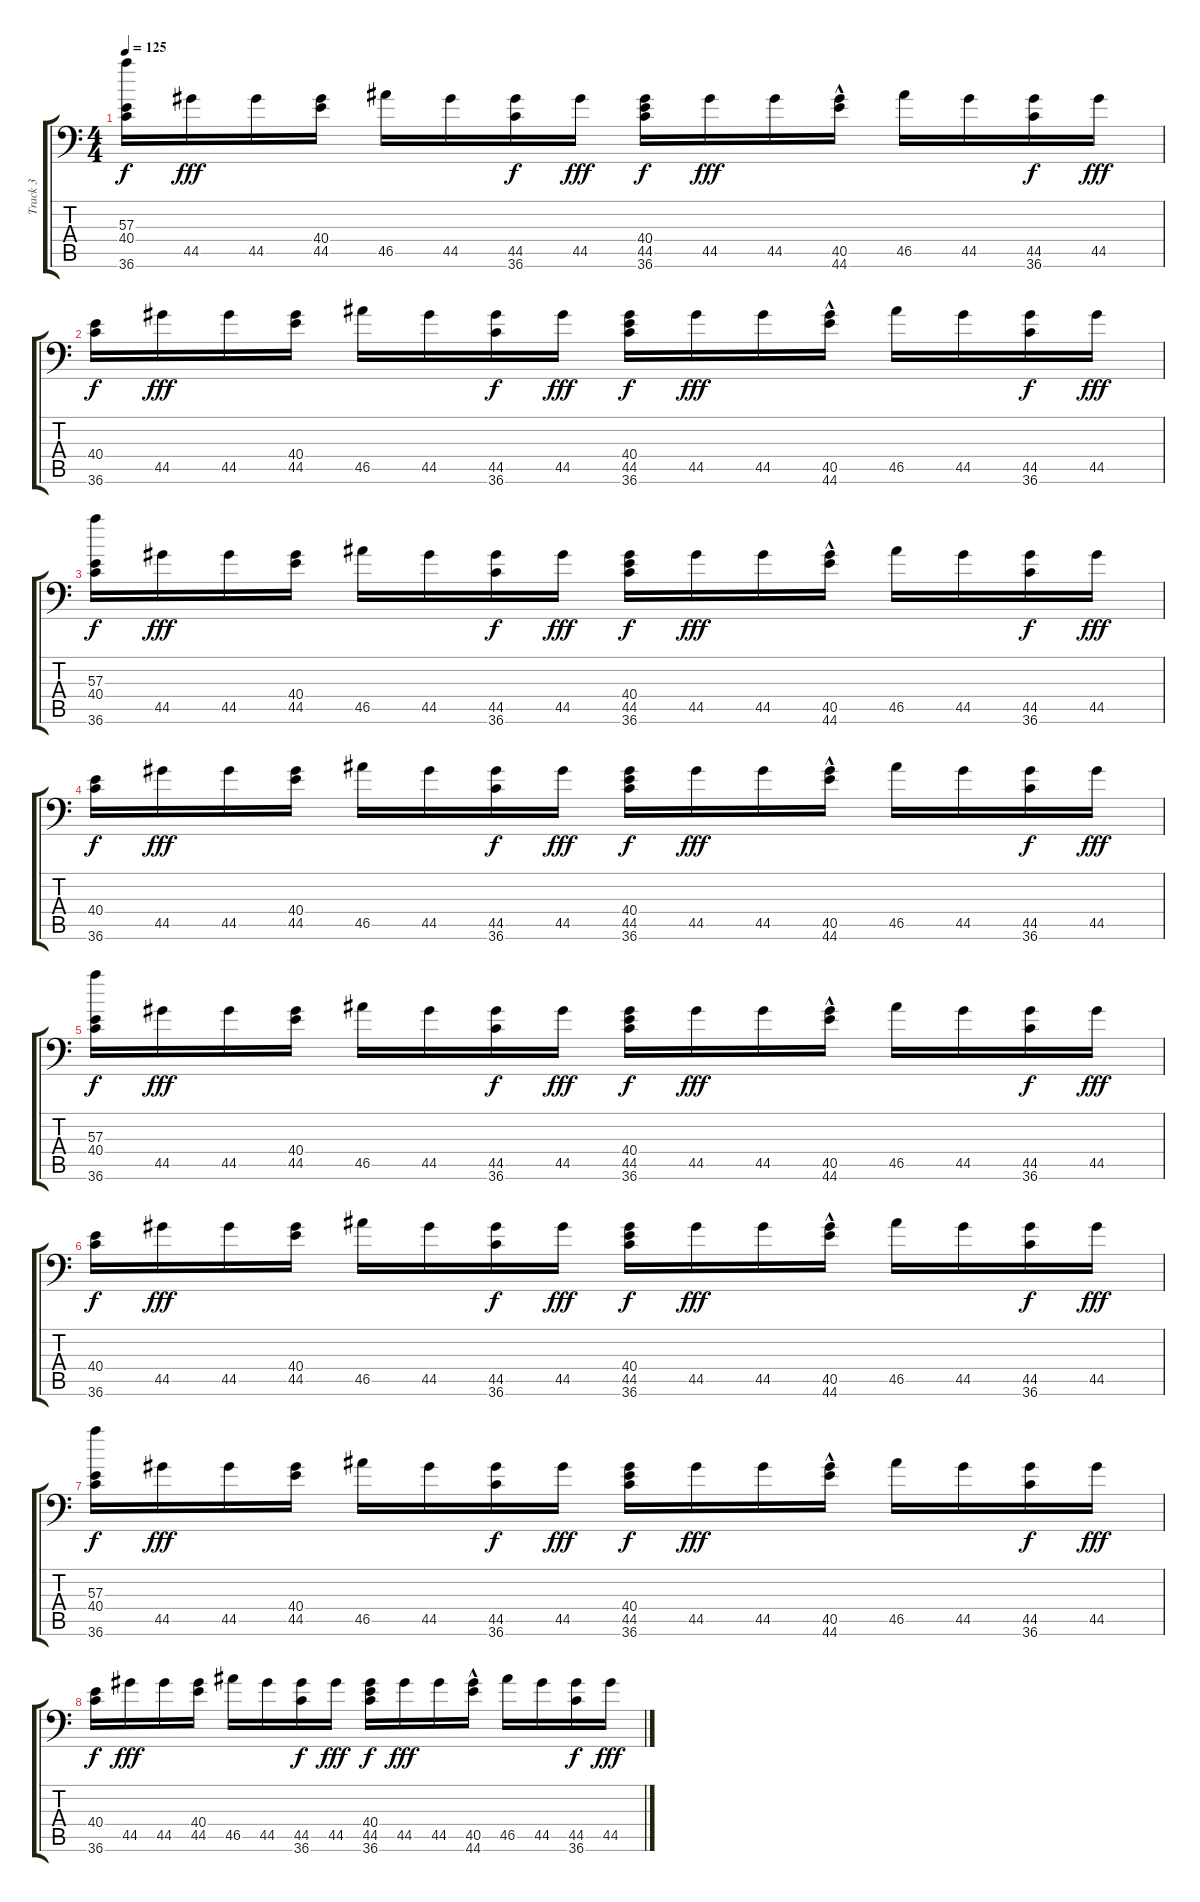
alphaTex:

\track ("Track 3" "Track 3") {instrument acousticgrandpiano}
\staff {score tabs}
\tuning (C-1 C-1 C-1 C-1 C-1 C-1) {hide}
\ts (4 4)
\tempo 125
\clef f4
\ks c
(57.3 40.4 36.6).16{dy f} 44.5.16{dy fff} 44.5.16 (40.4 44.5).16 46.5.16 44.5.16 (44.5 36.6).16{dy f} 44.5.16{dy fff} (40.4 44.5 36.6).16{dy f} 44.5.16{dy fff} 44.5.16 (40.5{hac} 44.6).16 46.5.16 44.5.16 (44.5 36.6).16{dy f} 44.5.16{dy fff} |
(40.4 36.6).16{dy f} 44.5.16{dy fff} 44.5.16 (40.4 44.5).16 46.5.16 44.5.16 (44.5 36.6).16{dy f} 44.5.16{dy fff} (40.4 44.5 36.6).16{dy f} 44.5.16{dy fff} 44.5.16 (40.5{hac} 44.6).16 46.5.16 44.5.16 (44.5 36.6).16{dy f} 44.5.16{dy fff} |
(57.3 40.4 36.6).16{dy f} 44.5.16{dy fff} 44.5.16 (40.4 44.5).16 46.5.16 44.5.16 (44.5 36.6).16{dy f} 44.5.16{dy fff} (40.4 44.5 36.6).16{dy f} 44.5.16{dy fff} 44.5.16 (40.5{hac} 44.6).16 46.5.16 44.5.16 (44.5 36.6).16{dy f} 44.5.16{dy fff} |
(40.4 36.6).16{dy f} 44.5.16{dy fff} 44.5.16 (40.4 44.5).16 46.5.16 44.5.16 (44.5 36.6).16{dy f} 44.5.16{dy fff} (40.4 44.5 36.6).16{dy f} 44.5.16{dy fff} 44.5.16 (40.5{hac} 44.6).16 46.5.16 44.5.16 (44.5 36.6).16{dy f} 44.5.16{dy fff} |
(57.3 40.4 36.6).16{dy f} 44.5.16{dy fff} 44.5.16 (40.4 44.5).16 46.5.16 44.5.16 (44.5 36.6).16{dy f} 44.5.16{dy fff} (40.4 44.5 36.6).16{dy f} 44.5.16{dy fff} 44.5.16 (40.5{hac} 44.6).16 46.5.16 44.5.16 (44.5 36.6).16{dy f} 44.5.16{dy fff} |
(40.4 36.6).16{dy f} 44.5.16{dy fff} 44.5.16 (40.4 44.5).16 46.5.16 44.5.16 (44.5 36.6).16{dy f} 44.5.16{dy fff} (40.4 44.5 36.6).16{dy f} 44.5.16{dy fff} 44.5.16 (40.5{hac} 44.6).16 46.5.16 44.5.16 (44.5 36.6).16{dy f} 44.5.16{dy fff} |
(57.3 40.4 36.6).16{dy f} 44.5.16{dy fff} 44.5.16 (40.4 44.5).16 46.5.16 44.5.16 (44.5 36.6).16{dy f} 44.5.16{dy fff} (40.4 44.5 36.6).16{dy f} 44.5.16{dy fff} 44.5.16 (40.5{hac} 44.6).16 46.5.16 44.5.16 (44.5 36.6).16{dy f} 44.5.16{dy fff} |
(40.4 36.6).16{dy f} 44.5.16{dy fff} 44.5.16 (40.4 44.5).16 46.5.16 44.5.16 (44.5 36.6).16{dy f} 44.5.16{dy fff} (40.4 44.5 36.6).16{dy f} 44.5.16{dy fff} 44.5.16 (40.5{hac} 44.6).16 46.5.16 44.5.16 (44.5 36.6).16{dy f} 44.5.16{dy fff}
